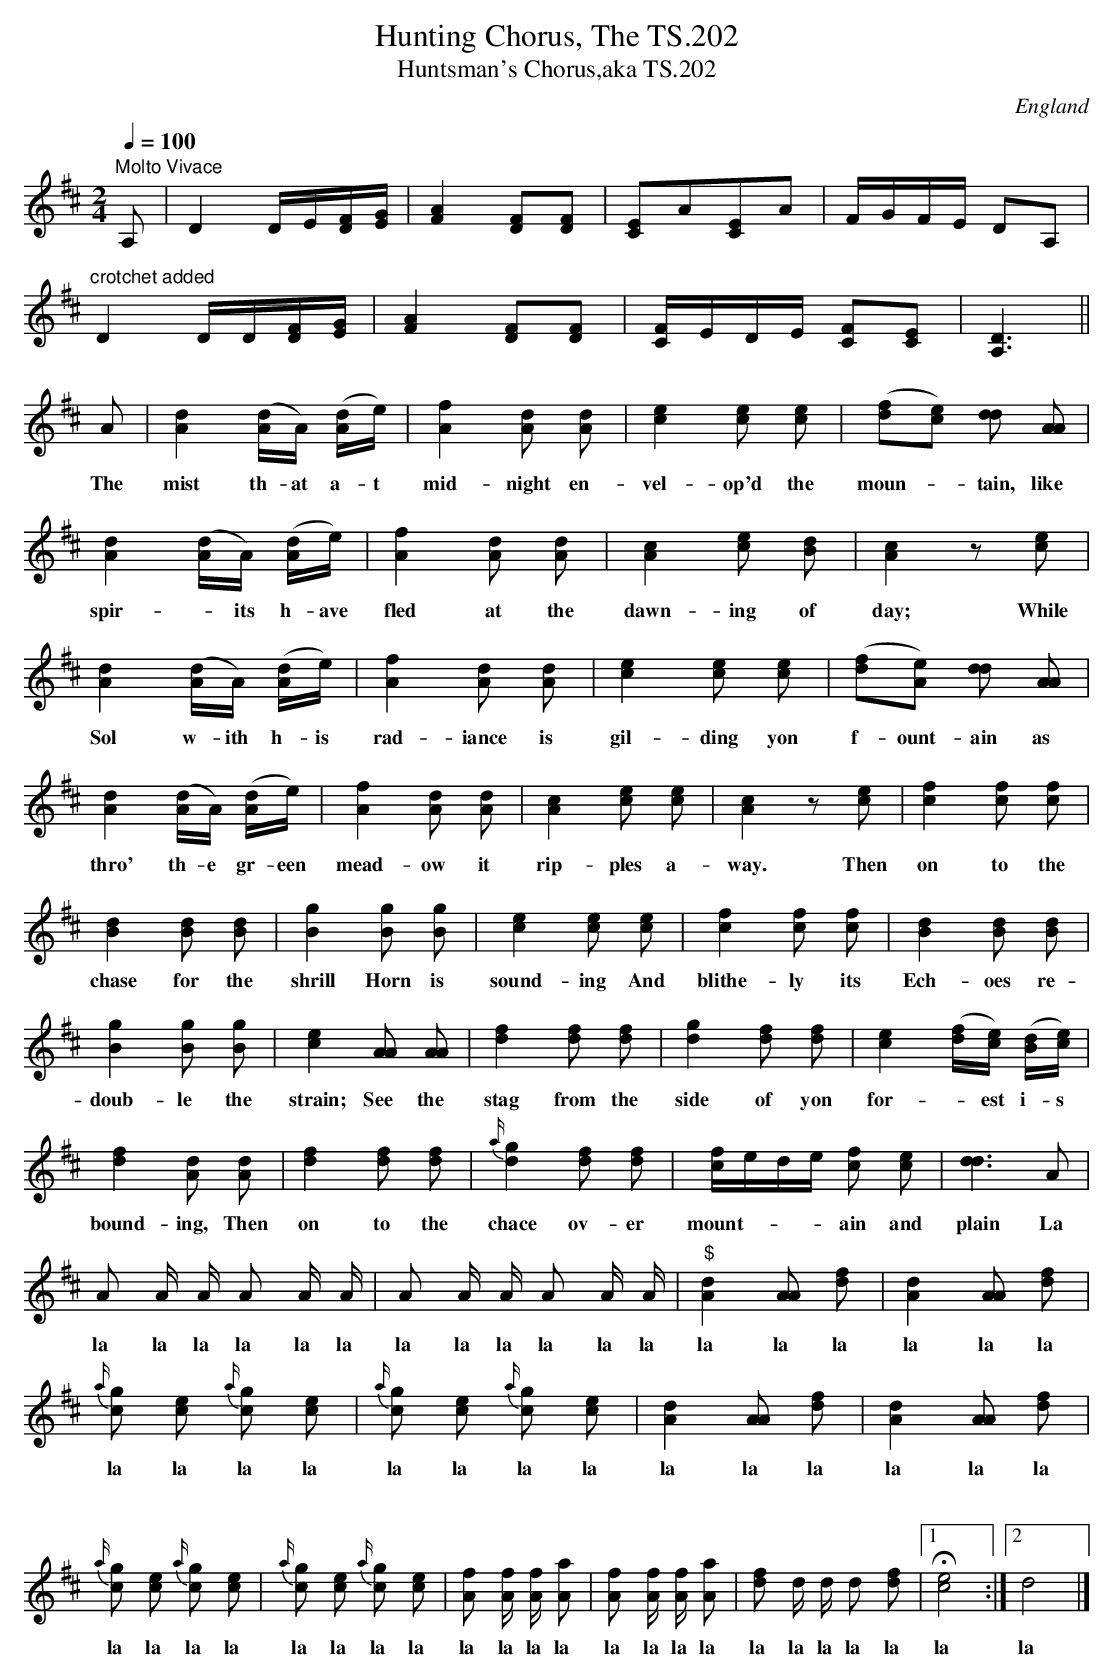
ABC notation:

X:1
T:Hunting Chorus, The TS.202
T:Huntsman's Chorus,aka TS.202
M:2/4
L:1/8
Q:1/4=100
O:England
notC:Weber
K:D major
"Molto Vivace"A,|D2D/E/[F/D/][G/E/]|[A2F2][FD][FD]|[CE]A[CE]A|F/G/F/E/ DA,|!
"crotchet added"D2D/D/[F/D/][G/E/]|[A2F2][FD][FD]|[F/C2]E/D/E/ [FC][EC]|[D3A,3]||!
A|[d2A2]([d/A]A/) ([d/A]e/)|[f2A2][dA] [dA]|[e2c2][ec] [ec]|([fd][ec]) [dd] [AA]|!
w:The mist th-at a-t mid-night en-vel-op'd the moun--tain, like
[d2A2] ([d/A]A/) ([d/A]e/)|[f2A2] [dA] [dA]|[c2A2] [ec] [dB]|[c2A2]z[ec]|!
w:spir--its h-ave fled at the dawn-ing of day; While
[d2A2]([d/A]A/) ([d/A]e/)|[f2A2][dA] [dA]|[e2c2][ec] [ec]|([fd][eA]) [dd]
w:Sol w-ith h-is rad-iance is gil-ding yon f-ount-ain
[AA]|[d2A2]([d/A]A/) ([d/A]e/)|[f2A2][dA] [dA]|[A2c2][ec] [ec]|[c2A2]z
w:as thro' th-e gr-een mead-ow it rip-ples a-way.
[ec]|[f2c2][fc] [fc]|[d2B2] [dB] [dB]|[g2B2][gB] [gB]|[e2c2] [ec]
w:Then on to the chase for the shrill Horn is sound-ing
[ec]|[f2c2][fc] [fc]|[d2B2] [dB] [dB]|[g2B2][gB] [gB]|[e2c2]
w:And blithe-ly its Ech-oes re-doub-le the strain;
[AA] [AA]|[f2d2] [fd] [fd]|[g2d2][fd] [fd]|[e2c2]([f/d/][e/c/]) ([d/B/][e/c/])|[f2d2] [dA]
w:See the stag from the side of yon for--est i-s bound-ing,
[dA]|[f2d2][fd] [fd]|{a/}[g2d2][fd] [fd]|[f/c2]e/d/e/ [fc] [ec]|[d3d3]
w:Then on to the chace ov-er mount----ain and plain
A|A A/ A/ A A/ A/|A A/ A/ A A/ A/|"$"[d2A2][AA] [fd]|[d2A2][AA] [fd]|
w:La la la la la la la la la la la la la la la la la la la la la
{a/}[gc] [ec] {a/}[gc] [ec]|{a/}[gc] [ec] {a/}[gc] [ec]|
w:la la la la la la la la la  la la la la la la la la la la la la la la la la la la la la
[d2A2][AA] [fd]|[d2A2][AA] [fd]|{a/}[gc] [ec] {a/}[gc] [ec]|{a/}[gc] [ec] {a/}[gc] [ec]|
w: la la la la la la la la la la la la la la la la la la la la
[fA] [f/A/] [f/A/] [aA]|[fA] [f/A/] [f/A/] [aA]|[fd] d/ d/ d [fd]|1H[e4c4]:|2d4|]
w: la la la la la la la la la la la la la la la la la la la la
